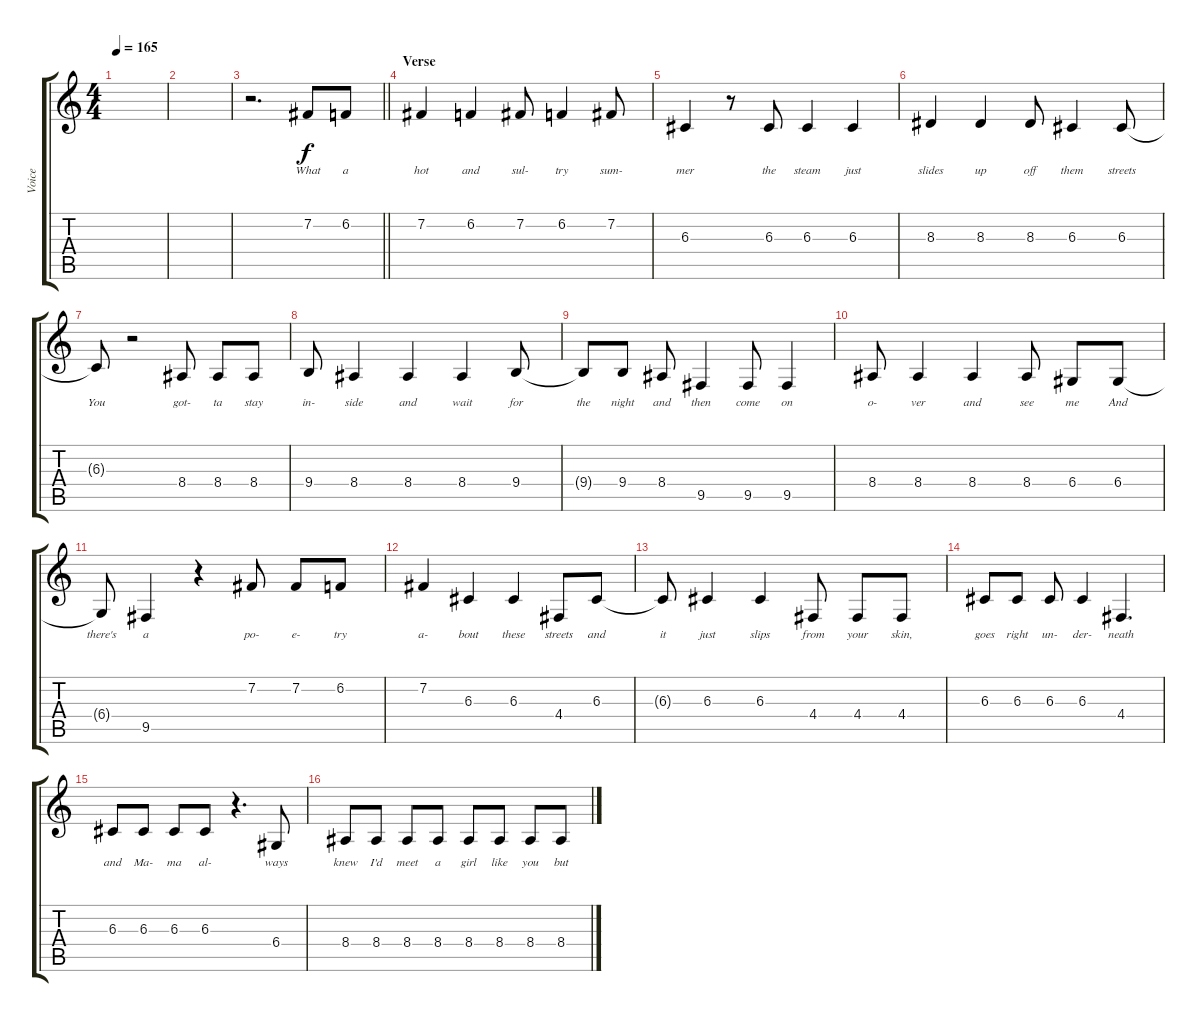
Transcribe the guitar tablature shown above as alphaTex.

\track ("Voice" "Voice") {instrument altosax}
\staff {score tabs}
\tuning (E4 B3 G3 D3 A2 E2) {hide}
\ts (4 4)
\tempo 165
\clef g2
\ks c
|
|
\barLineRight lightlight
r.2{d} 7.2.8{lyrics (0 "What") lyrics (1 "") lyrics (2 "") lyrics (3 "") lyrics (4 "")} 6.2.8{lyrics (0 "a") lyrics (1 "") lyrics (2 "") lyrics (3 "") lyrics (4 "")} |
\section ("" "Verse")
7.2.4{lyrics (0 "hot") lyrics (1 "") lyrics (2 "") lyrics (3 "") lyrics (4 "")} 6.2.4{lyrics (0 "and") lyrics (1 "") lyrics (2 "") lyrics (3 "") lyrics (4 "")} 7.2.8{lyrics (0 "sul-") lyrics (1 "") lyrics (2 "") lyrics (3 "") lyrics (4 "")} 6.2.4{lyrics (0 "try") lyrics (1 "") lyrics (2 "") lyrics (3 "") lyrics (4 "")} 7.2.8{lyrics (0 "sum-") lyrics (1 "") lyrics (2 "") lyrics (3 "") lyrics (4 "")} |
6.3.4{lyrics (0 "mer") lyrics (1 "") lyrics (2 "") lyrics (3 "") lyrics (4 "")} r.8 6.3.8{lyrics (0 "the") lyrics (1 "") lyrics (2 "") lyrics (3 "") lyrics (4 "")} 6.3.4{lyrics (0 "steam") lyrics (1 "") lyrics (2 "") lyrics (3 "") lyrics (4 "")} 6.3.4{lyrics (0 "just") lyrics (1 "") lyrics (2 "") lyrics (3 "") lyrics (4 "")} |
8.3.4{lyrics (0 "slides") lyrics (1 "") lyrics (2 "") lyrics (3 "") lyrics (4 "")} 8.3.4{lyrics (0 "up") lyrics (1 "") lyrics (2 "") lyrics (3 "") lyrics (4 "")} 8.3.8{lyrics (0 "off") lyrics (1 "") lyrics (2 "") lyrics (3 "") lyrics (4 "")} 6.3.4{lyrics (0 "them") lyrics (1 "") lyrics (2 "") lyrics (3 "") lyrics (4 "")} 6.3.8{lyrics (0 "streets") lyrics (1 "") lyrics (2 "") lyrics (3 "") lyrics (4 "")} |
6.3{t}.8{lyrics (0 "You") lyrics (1 "") lyrics (2 "") lyrics (3 "") lyrics (4 "")} r.2 8.4.8{lyrics (0 "got-") lyrics (1 "") lyrics (2 "") lyrics (3 "") lyrics (4 "")} 8.4.8{lyrics (0 "ta") lyrics (1 "") lyrics (2 "") lyrics (3 "") lyrics (4 "")} 8.4.8{lyrics (0 "stay") lyrics (1 "") lyrics (2 "") lyrics (3 "") lyrics (4 "")} |
9.4.8{lyrics (0 "in-") lyrics (1 "") lyrics (2 "") lyrics (3 "") lyrics (4 "")} 8.4.4{lyrics (0 "side") lyrics (1 "") lyrics (2 "") lyrics (3 "") lyrics (4 "")} 8.4.4{lyrics (0 "and") lyrics (1 "") lyrics (2 "") lyrics (3 "") lyrics (4 "")} 8.4.4{lyrics (0 "wait") lyrics (1 "") lyrics (2 "") lyrics (3 "") lyrics (4 "")} 9.4.8{lyrics (0 "for") lyrics (1 "") lyrics (2 "") lyrics (3 "") lyrics (4 "")} |
9.4{t}.8{lyrics (0 "the") lyrics (1 "") lyrics (2 "") lyrics (3 "") lyrics (4 "")} 9.4.8{lyrics (0 "night") lyrics (1 "") lyrics (2 "") lyrics (3 "") lyrics (4 "")} 8.4.8{lyrics (0 "and") lyrics (1 "") lyrics (2 "") lyrics (3 "") lyrics (4 "")} 9.5.4{lyrics (0 "then") lyrics (1 "") lyrics (2 "") lyrics (3 "") lyrics (4 "")} 9.5.8{lyrics (0 "come") lyrics (1 "") lyrics (2 "") lyrics (3 "") lyrics (4 "")} 9.5.4{lyrics (0 "on") lyrics (1 "") lyrics (2 "") lyrics (3 "") lyrics (4 "")} |
8.4.8{lyrics (0 "o-") lyrics (1 "") lyrics (2 "") lyrics (3 "") lyrics (4 "")} 8.4.4{lyrics (0 "ver") lyrics (1 "") lyrics (2 "") lyrics (3 "") lyrics (4 "")} 8.4.4{lyrics (0 "and") lyrics (1 "") lyrics (2 "") lyrics (3 "") lyrics (4 "")} 8.4.8{lyrics (0 "see") lyrics (1 "") lyrics (2 "") lyrics (3 "") lyrics (4 "")} 6.4.8{lyrics (0 "me") lyrics (1 "") lyrics (2 "") lyrics (3 "") lyrics (4 "")} 6.4.8{lyrics (0 "And") lyrics (1 "") lyrics (2 "") lyrics (3 "") lyrics (4 "")} |
6.4{t}.8{lyrics (0 "there's") lyrics (1 "") lyrics (2 "") lyrics (3 "") lyrics (4 "")} 9.5.4{lyrics (0 "a") lyrics (1 "") lyrics (2 "") lyrics (3 "") lyrics (4 "")} r.4 7.2.8{lyrics (0 "po-") lyrics (1 "") lyrics (2 "") lyrics (3 "") lyrics (4 "")} 7.2.8{lyrics (0 "e-") lyrics (1 "") lyrics (2 "") lyrics (3 "") lyrics (4 "")} 6.2.8{lyrics (0 "try") lyrics (1 "") lyrics (2 "") lyrics (3 "") lyrics (4 "")} |
7.2.4{lyrics (0 "a-") lyrics (1 "") lyrics (2 "") lyrics (3 "") lyrics (4 "")} 6.3.4{lyrics (0 "bout") lyrics (1 "") lyrics (2 "") lyrics (3 "") lyrics (4 "")} 6.3.4{lyrics (0 "these") lyrics (1 "") lyrics (2 "") lyrics (3 "") lyrics (4 "")} 4.4.8{lyrics (0 "streets") lyrics (1 "") lyrics (2 "") lyrics (3 "") lyrics (4 "")} 6.3.8{lyrics (0 "and") lyrics (1 "") lyrics (2 "") lyrics (3 "") lyrics (4 "")} |
6.3{t}.8{lyrics (0 "it") lyrics (1 "") lyrics (2 "") lyrics (3 "") lyrics (4 "")} 6.3.4{lyrics (0 "just") lyrics (1 "") lyrics (2 "") lyrics (3 "") lyrics (4 "")} 6.3.4{lyrics (0 "slips") lyrics (1 "") lyrics (2 "") lyrics (3 "") lyrics (4 "")} 4.4.8{lyrics (0 "from") lyrics (1 "") lyrics (2 "") lyrics (3 "") lyrics (4 "")} 4.4.8{lyrics (0 "your") lyrics (1 "") lyrics (2 "") lyrics (3 "") lyrics (4 "")} 4.4.8{lyrics (0 "skin,") lyrics (1 "") lyrics (2 "") lyrics (3 "") lyrics (4 "")} |
6.3.8{lyrics (0 "goes") lyrics (1 "") lyrics (2 "") lyrics (3 "") lyrics (4 "")} 6.3.8{lyrics (0 "right") lyrics (1 "") lyrics (2 "") lyrics (3 "") lyrics (4 "")} 6.3.8{lyrics (0 "un-") lyrics (1 "") lyrics (2 "") lyrics (3 "") lyrics (4 "")} 6.3.4{lyrics (0 "der-") lyrics (1 "") lyrics (2 "") lyrics (3 "") lyrics (4 "")} 4.4.4{d lyrics (0 "neath") lyrics (1 "") lyrics (2 "") lyrics (3 "") lyrics (4 "")} |
6.3.8{lyrics (0 "and") lyrics (1 "") lyrics (2 "") lyrics (3 "") lyrics (4 "")} 6.3.8{lyrics (0 "Ma-") lyrics (1 "") lyrics (2 "") lyrics (3 "") lyrics (4 "")} 6.3.8{lyrics (0 "ma") lyrics (1 "") lyrics (2 "") lyrics (3 "") lyrics (4 "")} 6.3.8{lyrics (0 "al-") lyrics (1 "") lyrics (2 "") lyrics (3 "") lyrics (4 "")} r.4{d} 6.4.8{lyrics (0 "ways") lyrics (1 "") lyrics (2 "") lyrics (3 "") lyrics (4 "")} |
8.4.8{lyrics (0 "knew") lyrics (1 "") lyrics (2 "") lyrics (3 "") lyrics (4 "")} 8.4.8{lyrics (0 "I'd") lyrics (1 "") lyrics (2 "") lyrics (3 "") lyrics (4 "")} 8.4.8{lyrics (0 "meet") lyrics (1 "") lyrics (2 "") lyrics (3 "") lyrics (4 "")} 8.4.8{lyrics (0 "a") lyrics (1 "") lyrics (2 "") lyrics (3 "") lyrics (4 "")} 8.4.8{lyrics (0 "girl") lyrics (1 "") lyrics (2 "") lyrics (3 "") lyrics (4 "")} 8.4.8{lyrics (0 "like") lyrics (1 "") lyrics (2 "") lyrics (3 "") lyrics (4 "")} 8.4.8{lyrics (0 "you") lyrics (1 "") lyrics (2 "") lyrics (3 "") lyrics (4 "")} 8.4.8{lyrics (0 "but") lyrics (1 "") lyrics (2 "") lyrics (3 "") lyrics (4 "")}
